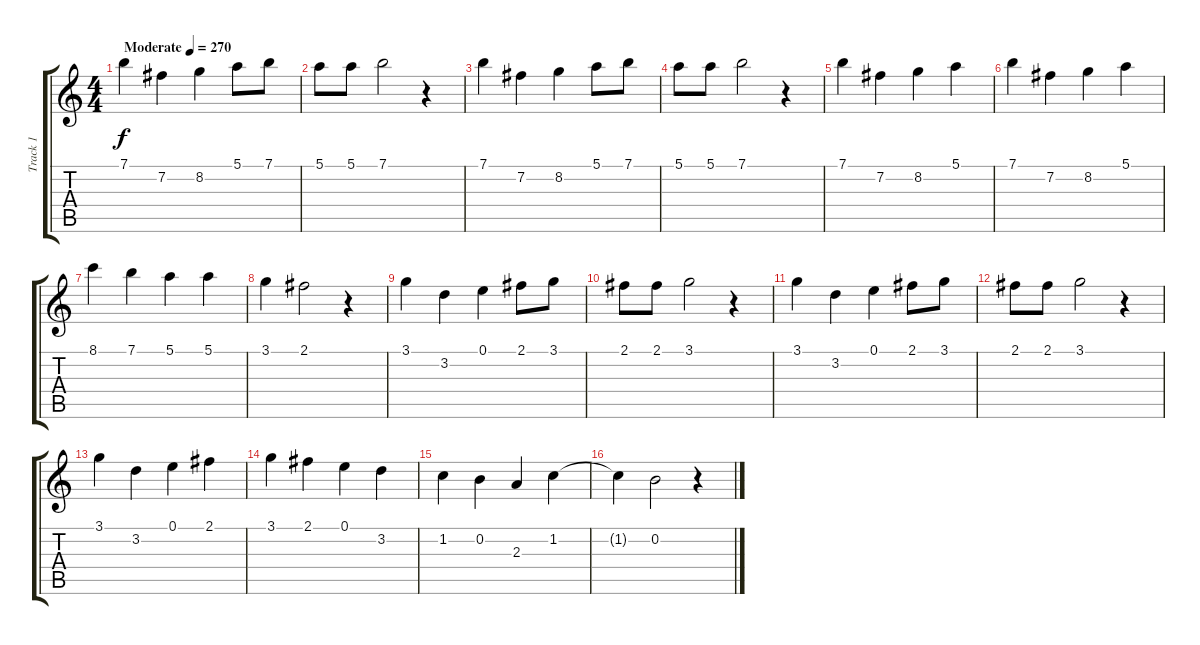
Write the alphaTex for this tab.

\track ("Track 1" "Track 1") {instrument acousticguitarsteel}
\staff {score tabs}
\tuning (E4 B3 G3 D3 A2 E2) {hide}
\ts (4 4)
\tempo (270 "Moderate")
\clef g2
\ks c
7.1.4{dy f instrument acousticguitarsteel} 7.2.4 8.2.4 5.1.8 7.1.8 |
5.1.8 5.1.8 7.1.2 r.4 |
7.1.4 7.2.4 8.2.4 5.1.8 7.1.8 |
5.1.8 5.1.8 7.1.2 r.4 |
7.1.4 7.2.4 8.2.4 5.1.4 |
7.1.4 7.2.4 8.2.4 5.1.4 |
8.1.4 7.1.4 5.1.4 5.1.4 |
3.1.4 2.1.2 r.4 |
3.1.4 3.2.4 0.1.4 2.1.8 3.1.8 |
2.1.8 2.1.8 3.1.2 r.4 |
3.1.4 3.2.4 0.1.4 2.1.8 3.1.8 |
2.1.8 2.1.8 3.1.2 r.4 |
3.1.4 3.2.4 0.1.4 2.1.4 |
3.1.4 2.1.4 0.1.4 3.2.4 |
1.2.4 0.2.4 2.3.4 1.2.4 |
1.2{t}.4 0.2.2 r.4
